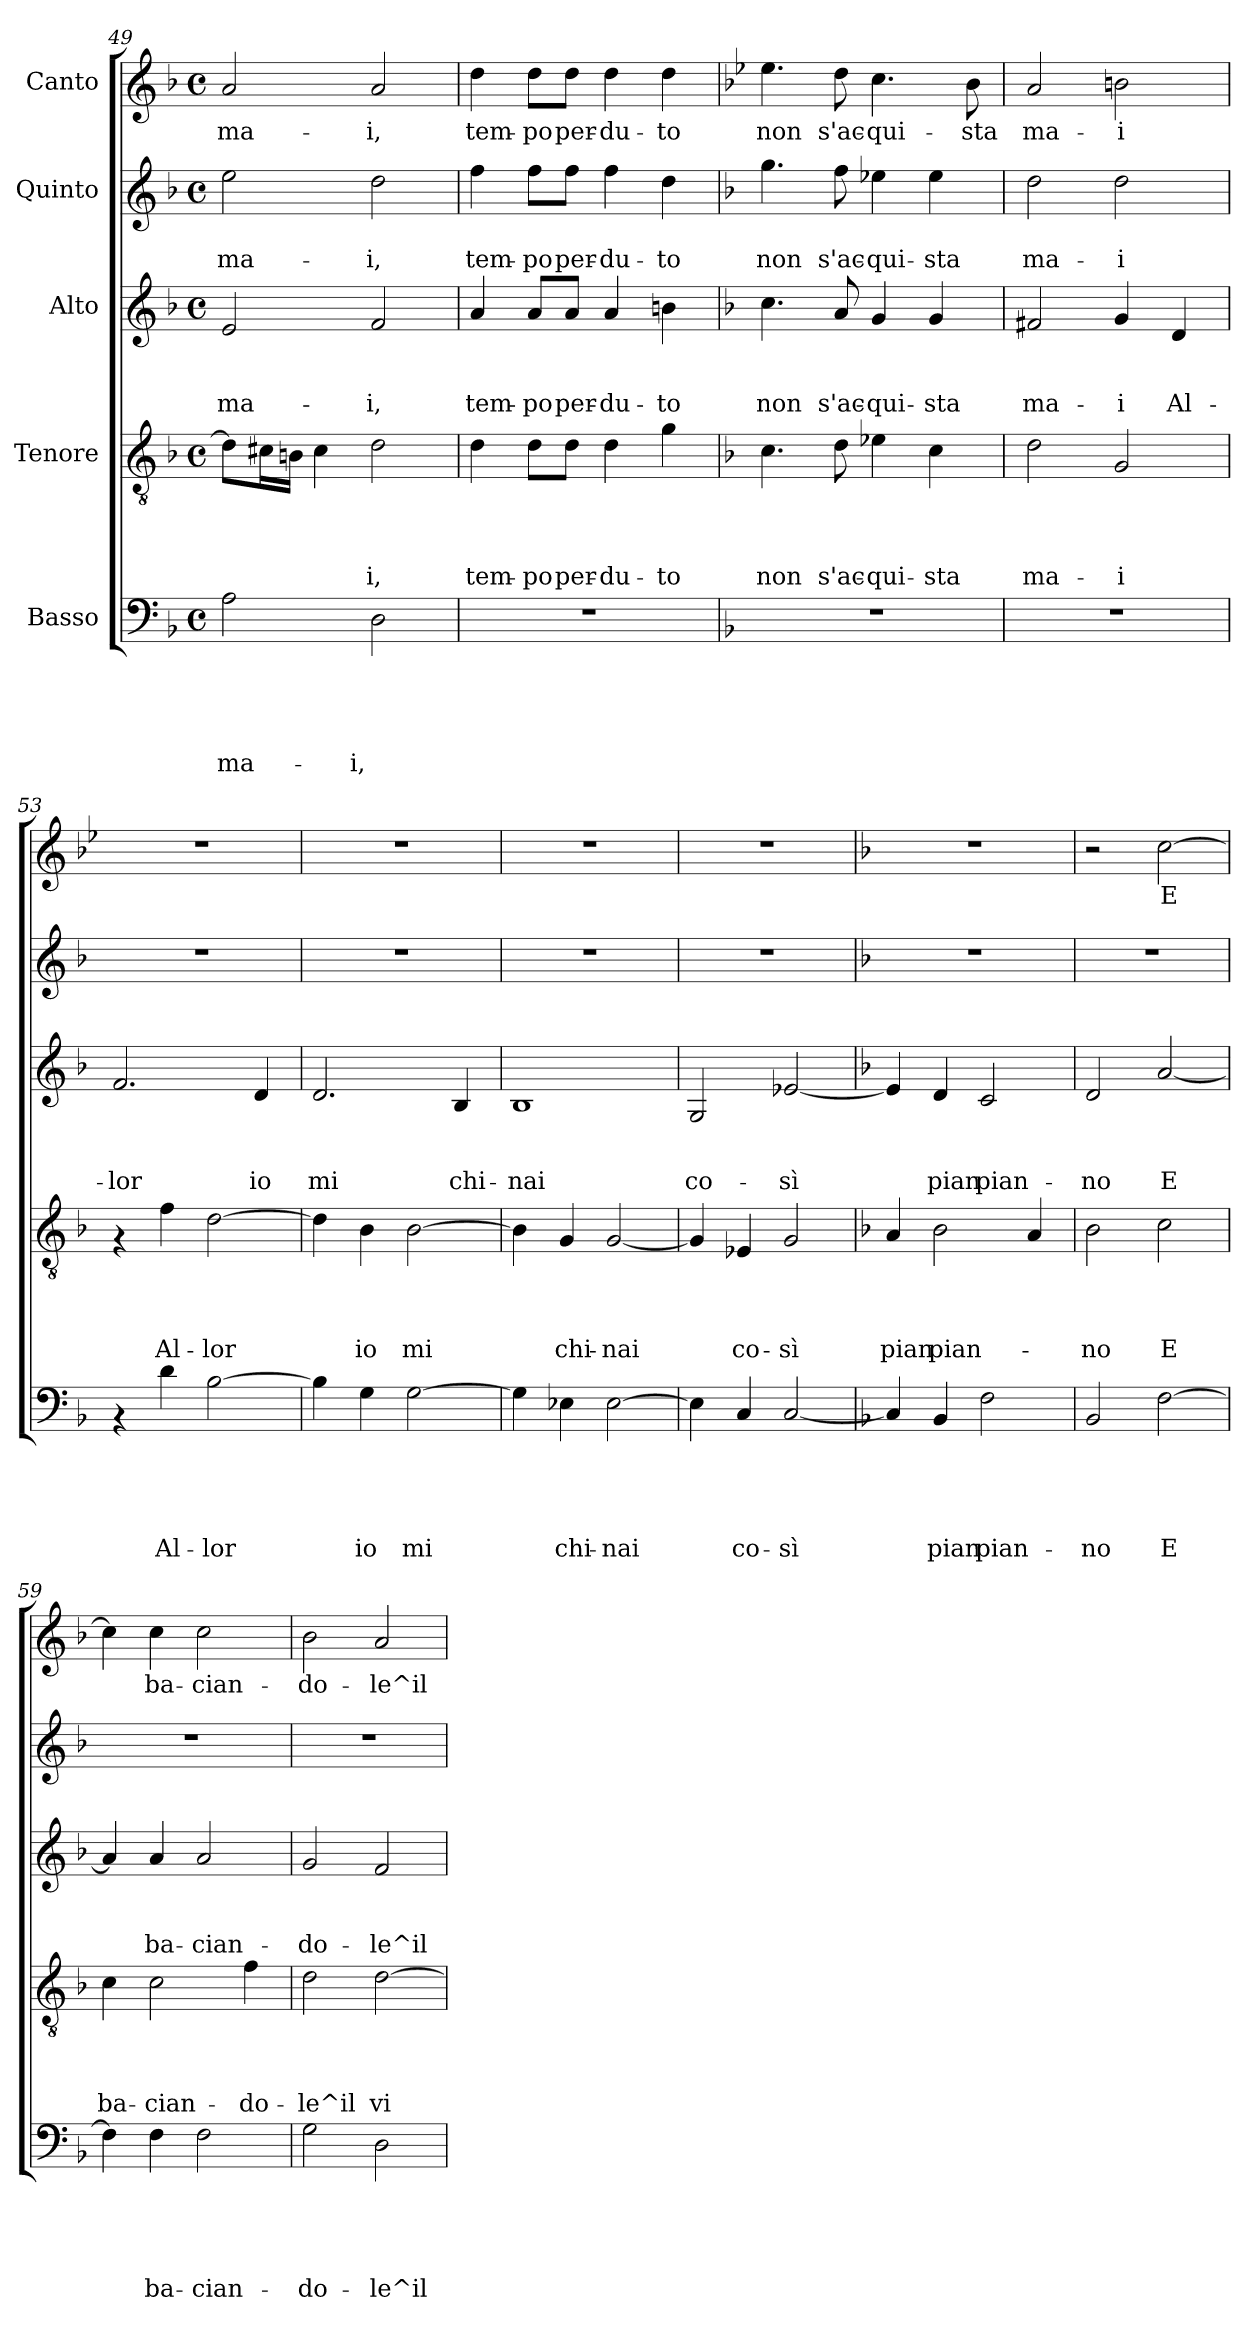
**kern	**text	**text	**text	**text	**text	**kern	**text	**text	**text	**text	**kern	**text	**text	**text	**kern	**text	**text	**kern	**text
*part5	*part5	*part5	*part5	*part5	*part5	*part4	*part4	*part4	*part4	*part4	*part3	*part3	*part3	*part3	*part2	*part2	*part2	*part1	*part1
*staff5	*staff5	*staff5	*staff5	*staff5	*staff5	*staff4	*staff4	*staff4	*staff4	*staff4	*staff3	*staff3	*staff3	*staff3	*staff2	*staff2	*staff2	*staff1	*staff1
*I"Basso	*	*	*	*	*	*I"Tenore	*	*	*	*	*I"Alto	*	*	*	*I"Quinto	*	*	*I"Canto	*
*clefF4	*	*	*	*	*	*clefGv2	*	*	*	*	*clefG2	*	*	*	*clefG2	*	*	*clefG2	*
*k[b-]	*	*	*	*	*	*k[b-]	*	*	*	*	*k[b-]	*	*	*	*k[b-]	*	*	*k[b-]	*
*F:	*	*	*	*	*	*F:	*	*	*	*	*F:	*	*	*	*F:	*	*	*F:	*
*M4/4	*	*	*	*	*	*M4/4	*	*	*	*	*M4/4	*	*	*	*M4/4	*	*	*M4/4	*
*met(c)	*	*	*	*	*	*met(c)	*	*	*	*	*met(c)	*	*	*	*met(c)	*	*	*met(c)	*
=49	=49	=49	=49	=49	=49	=49	=49	=49	=49	=49	=49	=49	=49	=49	=49	=49	=49	=49	=49
!	!	!	!	!	!LO:LY:b	!	!	!	!	!	!	!	!	!LO:LY:b	!	!	!LO:LY:b:rj	!	!LO:LY:b:rj
2A\	.	.	.	.	ma-	8d\L]	.	.	.	.	2e/	.	.	ma-	2ee\	.	ma-	2a/	ma-
.	.	.	.	.	.	16c#X\L	.	.	.	.	.	.	.	.	.	.	.	.	.
.	.	.	.	.	.	16Bn\JJ	.	.	.	.	.	.	.	.	.	.	.	.	.
.	.	.	.	.	.	4c#\	.	.	.	.	.	.	.	.	.	.	.	.	.
!	!	!	!	!	!LO:LY:b	!	!	!	!	!LO:LY:b	!	!	!	!LO:LY:b	!	!	!LO:LY:b:rj	!	!LO:LY:b:rj
2D\	.	.	.	.	-i,	2d\	.	.	.	-i,	2f/	.	.	-i,	2dd\	.	-i,	2a/	-i,
=50	=50	=50	=50	=50	=50	=50	=50	=50	=50	=50	=50	=50	=50	=50	=50	=50	=50	=50	=50
!	!	!	!	!	!	!	!	!	!	!LO:LY:b	!	!	!	!LO:LY:b	!	!	!LO:LY:b:rj	!	!LO:LY:b:rj
1r	.	.	.	.	.	4d\	.	.	.	tem-	4a/	.	.	tem-	4ff\	.	tem-	4dd\	tem-
!	!	!	!	!	!	!	!	!	!	!LO:LY:b	!	!	!	!LO:LY:b	!	!	!LO:LY:b:rj	!	!LO:LY:b:rj
.	.	.	.	.	.	8d\L	.	.	.	-po	8a/L	.	.	-po	8ff\L	.	-po	8dd\L	-po
!	!	!	!	!	!	!	!	!	!	!LO:LY:b	!	!	!	!LO:LY:b	!	!	!LO:LY:b:rj	!	!LO:LY:b:rj
.	.	.	.	.	.	8d\J	.	.	.	per-	8a/J	.	.	per-	8ff\J	.	per-	8dd\J	per-
!	!	!	!	!	!	!	!	!	!	!LO:LY:b	!	!	!	!LO:LY:b	!	!	!LO:LY:b:rj	!	!LO:LY:b:rj
.	.	.	.	.	.	4d\	.	.	.	-du-	4a/	.	.	-du-	4ff\	.	-du-	4dd\	-du-
!	!	!	!	!	!	!	!	!	!	!LO:LY:b	!	!	!	!LO:LY:b	!	!	!LO:LY:b:rj	!	!LO:LY:b:rj
.	.	.	.	.	.	4g\	.	.	.	-to	4bn\	.	.	-to	4dd\	.	-to	4dd\	-to
!!LO:PB:g=z
=51	=51	=51	=51	=51	=51	=51	=51	=51	=51	=51	=51	=51	=51	=51	=51	=51	=51	=51	=51
*	*	*	*	*	*	*	*	*	*	*	*	*	*	*	*	*	*	*k[b-e-]	*
*	*	*	*	*	*	*	*	*	*	*	*	*	*	*	*	*	*	*B-:	*
!	!	!	!	!	!	!	!	!	!	!LO:LY:b	!	!	!	!LO:LY:b	!	!	!LO:LY:b:rj	!	!LO:LY:b:rj
1r	.	.	.	.	.	4.c\	.	.	.	non	4.cc\	.	.	non	4.gg\	.	non	4.ee-\	non
!	!	!	!	!	!	!	!	!	!	!LO:LY:b	!	!	!	!LO:LY:b	!	!	!LO:LY:b:rj	!	!LO:LY:b:rj
.	.	.	.	.	.	8d\	.	.	.	s'ac-	8a/	.	.	s'ac-	8ff\	.	s'ac-	8dd\	s'ac-
!	!	!	!	!	!	!	!	!	!	!LO:LY:b	!	!	!	!LO:LY:b	!	!	!LO:LY:b:rj	!	!LO:LY:b:rj
.	.	.	.	.	.	4e-X\	.	.	.	-qui-	4g/	.	.	-qui-	4ee-X\	.	-qui-	4.cc\	-qui-
!	!	!	!	!	!	!	!	!	!	!LO:LY:b	!	!	!	!LO:LY:b	!	!	!LO:LY:b:rj	!	!
.	.	.	.	.	.	4c\	.	.	.	-sta	4g/	.	.	-sta	4ee-\	.	-sta	.	.
!	!	!	!	!	!	!	!	!	!	!	!	!	!	!	!	!	!	!	!LO:LY:b:rj
.	.	.	.	.	.	.	.	.	.	.	.	.	.	.	.	.	.	8b-\	-sta
=52	=52	=52	=52	=52	=52	=52	=52	=52	=52	=52	=52	=52	=52	=52	=52	=52	=52	=52	=52
!	!	!	!	!	!	!	!	!	!	!LO:LY:b	!	!	!	!LO:LY:b	!	!	!LO:LY:b:rj	!	!LO:LY:b:rj
1r	.	.	.	.	.	2d\	.	.	.	ma-	2f#X/	.	.	ma-	2dd\	.	ma-	2a/	ma-
!	!	!	!	!	!	!	!	!	!	!LO:LY:b	!	!	!	!LO:LY:b	!	!	!LO:LY:b:rj	!	!LO:LY:b:rj
.	.	.	.	.	.	2G/	.	.	.	-i	4g/	.	.	-i	2dd\	.	-i	2bn\	-i
!	!	!	!	!	!	!	!	!	!	!	!	!	!	!LO:LY:b	!	!	!	!	!
.	.	.	.	.	.	.	.	.	.	.	4d/	.	.	Al-	.	.	.	.	.
=53	=53	=53	=53	=53	=53	=53	=53	=53	=53	=53	=53	=53	=53	=53	=53	=53	=53	=53	=53
!	!	!	!	!	!	!	!	!	!	!	!	!	!	!LO:LY:b	!	!	!	!	!
4rAA	.	.	.	.	.	4rF	.	.	.	.	2.f/	.	.	-lor	1r	.	.	1r	.
!	!	!	!	!	!LO:LY:b	!	!	!	!	!LO:LY:b	!	!	!	!	!	!	!	!	!
4d\	.	.	.	.	Al-	4f\	.	.	.	Al-	.	.	.	.	.	.	.	.	.
!	!	!	!	!	!LO:LY:b	!	!	!	!	!LO:LY:b	!	!	!	!	!	!	!	!	!
[>2B-\	.	.	.	.	-lor	[>2d\	.	.	.	-lor	.	.	.	.	.	.	.	.	.
!	!	!	!	!	!	!	!	!	!	!	!	!	!	!LO:LY:b	!	!	!	!	!
.	.	.	.	.	.	.	.	.	.	.	4d/	.	.	io	.	.	.	.	.
=54	=54	=54	=54	=54	=54	=54	=54	=54	=54	=54	=54	=54	=54	=54	=54	=54	=54	=54	=54
!	!	!	!	!	!	!	!	!	!	!	!	!	!	!LO:LY:b	!	!	!	!	!
4B-\]	.	.	.	.	.	4d\]	.	.	.	.	2.d/	.	.	mi	1r	.	.	1r	.
!	!	!	!	!	!LO:LY:b	!	!	!	!	!LO:LY:b	!	!	!	!	!	!	!	!	!
4G\	.	.	.	.	io	4B-\	.	.	.	io	.	.	.	.	.	.	.	.	.
!	!	!	!	!	!LO:LY:b	!	!	!	!	!LO:LY:b	!	!	!	!	!	!	!	!	!
[>2G\	.	.	.	.	mi	[>2B-\	.	.	.	mi	.	.	.	.	.	.	.	.	.
!	!	!	!	!	!	!	!	!	!	!	!	!	!	!LO:LY:b	!	!	!	!	!
.	.	.	.	.	.	.	.	.	.	.	4B-/	.	.	chi-	.	.	.	.	.
=55	=55	=55	=55	=55	=55	=55	=55	=55	=55	=55	=55	=55	=55	=55	=55	=55	=55	=55	=55
!	!	!	!	!	!	!	!	!	!	!	!	!	!	!LO:LY:b	!	!	!	!	!
4G\]	.	.	.	.	.	4B-\]	.	.	.	.	1B-	.	.	-nai	1r	.	.	1r	.
!	!	!	!	!	!LO:LY:b	!	!	!	!	!LO:LY:b	!	!	!	!	!	!	!	!	!
4E-X\	.	.	.	.	chi-	4G/	.	.	.	chi-	.	.	.	.	.	.	.	.	.
!	!	!	!	!	!LO:LY:b	!	!	!	!	!LO:LY:b	!	!	!	!	!	!	!	!	!
[>2E-\	.	.	.	.	-nai	[<2G/	.	.	.	-nai	.	.	.	.	.	.	.	.	.
=56	=56	=56	=56	=56	=56	=56	=56	=56	=56	=56	=56	=56	=56	=56	=56	=56	=56	=56	=56
!	!	!	!	!	!	!	!	!	!	!	!	!	!	!LO:LY:b	!	!	!	!	!
4E-\]	.	.	.	.	.	4G/]	.	.	.	.	2G/	.	.	co-	1r	.	.	1r	.
!	!	!	!	!	!LO:LY:b	!	!	!	!	!LO:LY:b	!	!	!	!	!	!	!	!	!
4C/	.	.	.	.	co-	4E-X/	.	.	.	co-	.	.	.	.	.	.	.	.	.
!	!	!	!	!	!LO:LY:b	!	!	!	!	!LO:LY:b	!	!	!	!LO:LY:b	!	!	!	!	!
[<2C/	.	.	.	.	-sì	2G/	.	.	.	-sì	[<2e-X/	.	.	-sì	.	.	.	.	.
!!LO:LB:g=z
=57	=57	=57	=57	=57	=57	=57	=57	=57	=57	=57	=57	=57	=57	=57	=57	=57	=57	=57	=57
*	*	*	*	*	*	*	*	*	*	*	*	*	*	*	*	*	*	*k[b-]	*
*	*	*	*	*	*	*	*	*	*	*	*	*	*	*	*	*	*	*F:	*
!	!	!	!	!	!	!	!	!	!	!LO:LY:b	!	!	!	!	!	!	!	!	!
4C/]	.	.	.	.	.	4A/	.	.	.	pian	4e-/]	.	.	.	1r	.	.	1r	.
!	!	!	!	!	!LO:LY:b	!	!	!	!	!LO:LY:b	!	!	!	!LO:LY:b	!	!	!	!	!
4BB-/	.	.	.	.	pian	2B-\	.	.	.	pian-	4d/	.	.	pian	.	.	.	.	.
!	!	!	!	!	!LO:LY:b	!	!	!	!	!	!	!	!	!LO:LY:b	!	!	!	!	!
2F\	.	.	.	.	pian-	.	.	.	.	.	2c/	.	.	pian-	.	.	.	.	.
.	.	.	.	.	.	4A/	.	.	.	.	.	.	.	.	.	.	.	.	.
=58	=58	=58	=58	=58	=58	=58	=58	=58	=58	=58	=58	=58	=58	=58	=58	=58	=58	=58	=58
!	!	!	!	!	!LO:LY:b	!	!	!	!	!LO:LY:b	!	!	!	!LO:LY:b	!	!	!	!	!
2BB-/	.	.	.	.	-no	2B-\	.	.	.	-no	2d/	.	.	-no	1r	.	.	2r	.
!	!	!	!	!	!LO:LY:b	!	!	!	!	!LO:LY:b	!	!	!	!LO:LY:b	!	!	!	!	!LO:LY:b:rj
[>2F\	.	.	.	.	E	2c\	.	.	.	E	[<2a/	.	.	E	.	.	.	[>2cc\	E
=59	=59	=59	=59	=59	=59	=59	=59	=59	=59	=59	=59	=59	=59	=59	=59	=59	=59	=59	=59
!	!	!	!	!	!	!	!	!	!	!LO:LY:b	!	!	!	!	!	!	!	!	!
4F\]	.	.	.	.	.	4c\	.	.	.	ba-	4a/]	.	.	.	1r	.	.	4cc\]	.
!	!	!	!	!	!LO:LY:b	!	!	!	!	!LO:LY:b	!	!	!	!LO:LY:b	!	!	!	!	!LO:LY:b:rj
4F\	.	.	.	.	ba-	2c\	.	.	.	-cian-	4a/	.	.	ba-	.	.	.	4cc\	ba-
!	!	!	!	!	!LO:LY:b	!	!	!	!	!	!	!	!	!LO:LY:b	!	!	!	!	!LO:LY:b:rj
2F\	.	.	.	.	-cian-	.	.	.	.	.	2a/	.	.	-cian-	.	.	.	2cc\	-cian-
!	!	!	!	!	!	!	!	!	!	!LO:LY:b	!	!	!	!	!	!	!	!	!
.	.	.	.	.	.	4f\	.	.	.	-do-	.	.	.	.	.	.	.	.	.
=60	=60	=60	=60	=60	=60	=60	=60	=60	=60	=60	=60	=60	=60	=60	=60	=60	=60	=60	=60
!	!	!	!	!	!LO:LY:b	!	!	!	!	!LO:LY:b	!	!	!	!LO:LY:b	!	!	!	!	!LO:LY:b:rj
2G\	.	.	.	.	-do-	2d\	.	.	.	-le^il	2g/	.	.	-do-	1r	.	.	2b-\	-do-
!	!	!	!	!	!LO:LY:b	!	!	!	!	!LO:LY:b	!	!	!	!LO:LY:b	!	!	!	!	!LO:LY:b:rj
2D\	.	.	.	.	-le^il	[>2d\	.	.	.	vi-	2f/	.	.	-le^il	.	.	.	2a/	-le^il
=	=	=	=	=	=	=	=	=	=	=	=	=	=	=	=	=	=	=	=
*-	*-	*-	*-	*-	*-	*-	*-	*-	*-	*-	*-	*-	*-	*-	*-	*-	*-	*-	*-
